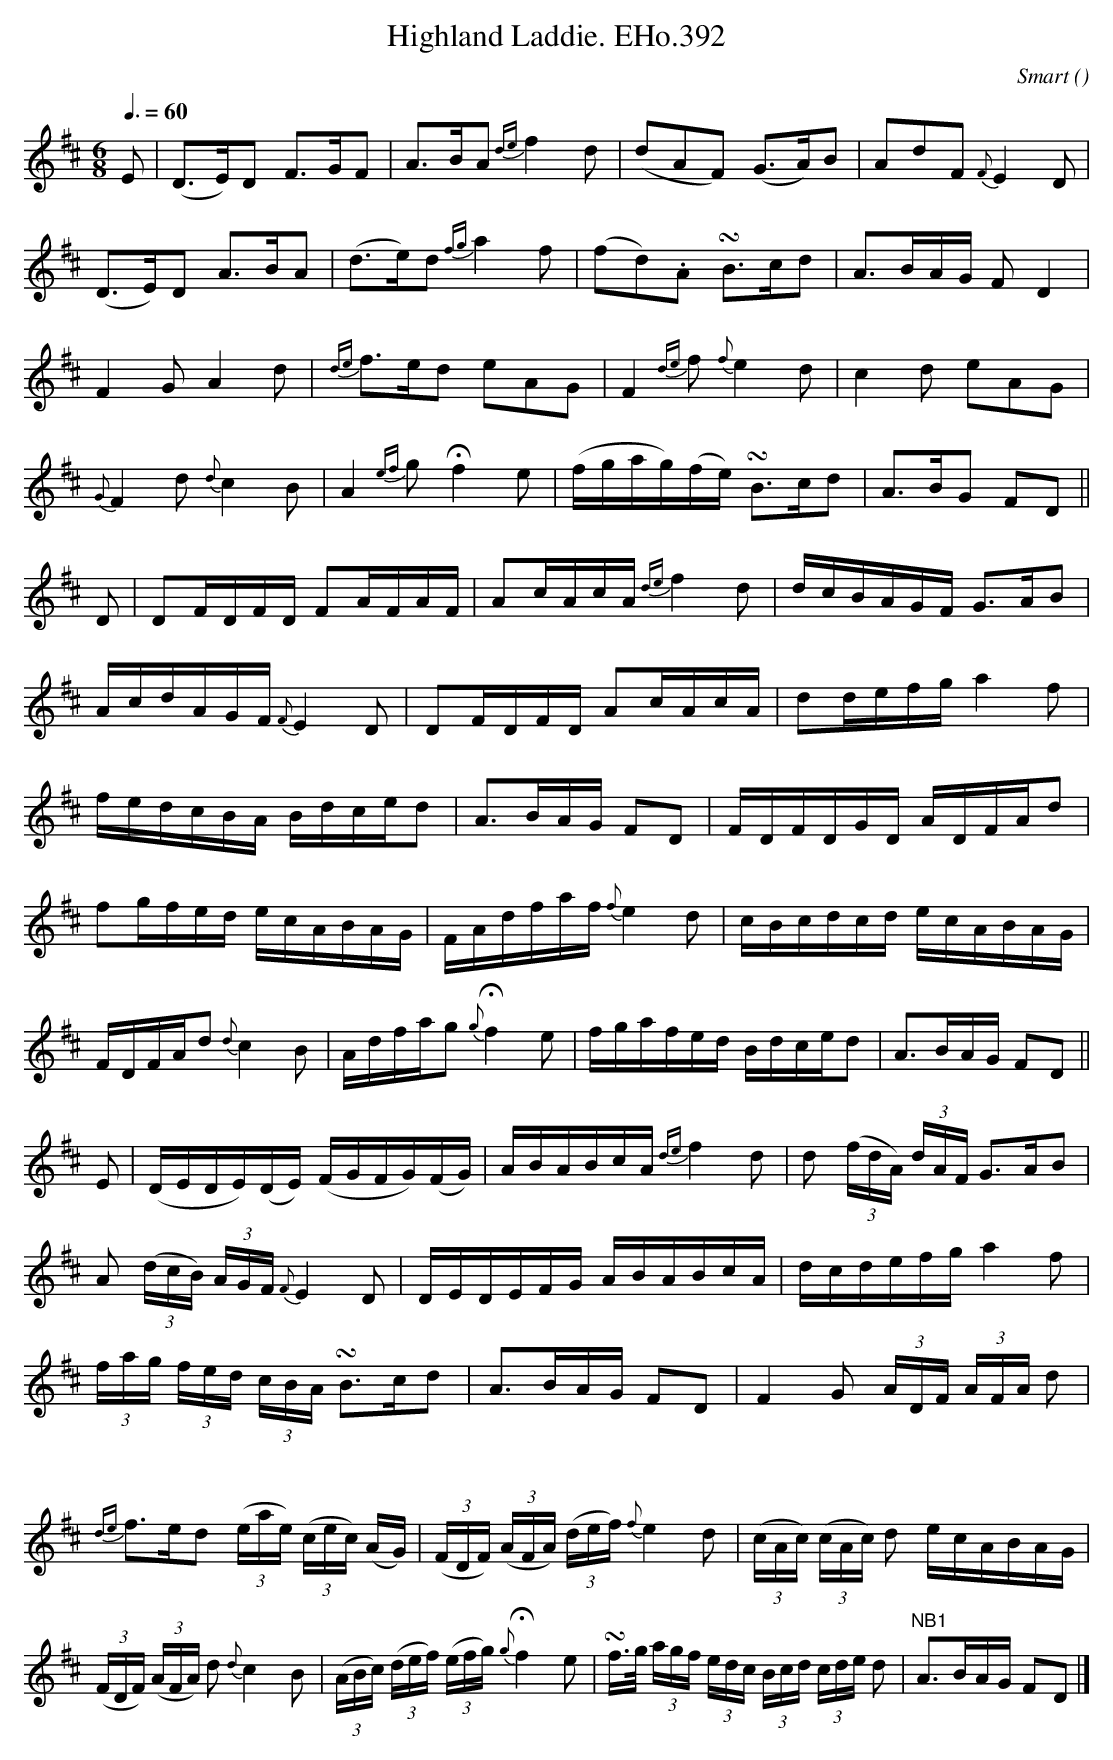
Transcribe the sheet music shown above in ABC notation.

X:1
T:Highland Laddie. EHo.392
M:6/8
L:1/8
Q:3/8=60
C:Smart
O:
K:D
E | (D>E)D F>GF | A>BA {de}f2d | (dAF) (G>A)B | AdF {F}E2D |
(D>E)D A>BA | (d>e)d {fg}a2f | (fd).A !turn!B>cd | A3/B/A/G/ FD2 |
F2G A2d | {de}f>ed eAG | F2 {de}f {f}e2d | c2d eAG |
{G}F2d {d}c2B | A2{ef}g !fermata!f2e | (f/g/a/g/)(f/e/) !turn!B>cd | A>BG FD ||
D | DF/D/F/D/ FA/F/A/F/ | Ac/A/c/A/ {de}f2d | d/c/B/A/G/F/ G>AB |
A/c/d/A/G/F/ {F}E2D |DF/D/F/D/ Ac/A/c/A/ | dd/e/f/g/ a2f |
f/e/d/c/B/A/ B/d/c/e/d | A3/B/A/G/ FD | F/D/F/D/G/D/ A/D/F/A/d |
fg/f/e/d/ e/c/A/B/A/G/ | F/A/d/f/a/f/ {f}e2d | c/B/c/d/c/d/ e/c/A/B/A/G/ |
F/D/F/A/d {d}c2B | A/d/f/a/g {g}!fermata!f2e | f/g/a/f/e/d/ B/d/c/e/d | A3/B/A/G/ FD ||
E | (D/E/D/E/)(D/E/) (F/G/F/G/)(F/G/) | A/B/A/B/c/A/ {de}f2d | d (3(f/d/A/) (3d/A/F/ G>AB |
A (3(d/c/B/) (3A/G/F/ {F}E2D | D/E/D/E/F/G/ A/B/A/B/c/A/ | d/c/d/e/f/g/ a2f |
(3f/a/g/ (3f/e/d/ (3c/B/A/ !turn!B>cd | A3/B/A/G/ FD | F2G (3A/D/F/ (3A/F/A/ d |
{de}f>ed (3(e/a/e/) (3(c/e/c/) (A/G/) | (3(F/D/F/) (3(A/F/A/) (3(d/e/f/) {f}e2d |\
(3(c/A/c/) (3(c/A/c/) d e/c/A/B/A/G/ |
(3(F/D/F/) (3(A/F/A/) d {d}c2B | (3(A/B/c/) (3(d/e/f/) (3(e/f/g/) {g}!fermata!f2e |\
!turn!f/>g/ (3a/g/f/ (3e/d/c/ (3B/c/d/ (3c/d/e/ d | "NB1"A3/B/A/G/ FD |]
